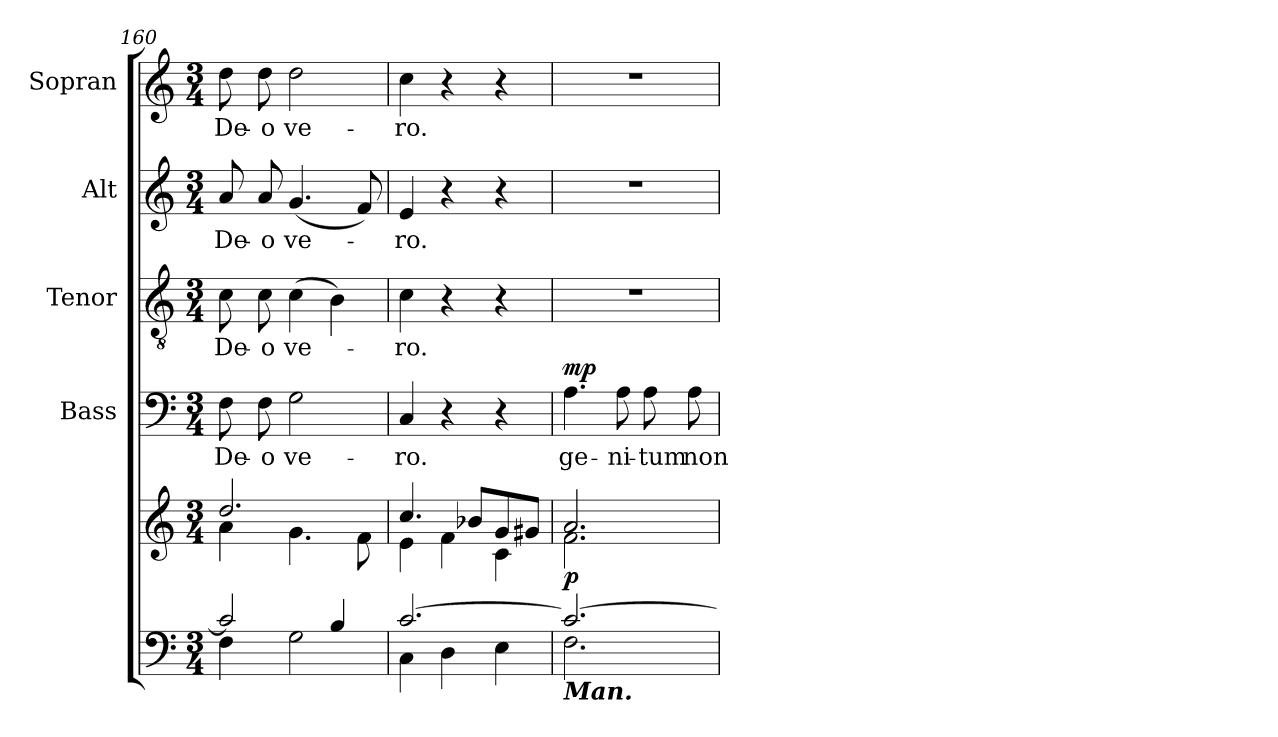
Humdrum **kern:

**kern	**kern	**dynam	**kern	**text	**dynam	**kern	**text	**kern	**text	**kern	**text
*part5	*part5	*part5	*part4	*part4	*part4	*part3	*part3	*part2	*part2	*part1	*part1
*staff6	*staff5	*staff5/6	*staff4	*staff4	*staff4	*staff3	*staff3	*staff2	*staff2	*staff1	*staff1
*	*	*	*I"Bass	*	*	*I"Tenor	*	*I"Alt	*	*I"Sopran	*
*	*	*	*I'B.	*	*	*I'T.	*	*I'A.	*	*I'S.	*
*clefF4	*clefG2	*	*clefF4	*	*	*clefGv2	*	*clefG2	*	*clefG2	*
*k[]	*k[]	*	*k[]	*	*	*k[]	*	*k[]	*	*k[]	*
*C:	*C:	*	*C:	*	*	*C:	*	*C:	*	*C:	*
*M3/4	*M3/4	*	*M3/4	*	*	*M3/4	*	*M3/4	*	*M3/4	*
=160	=160	=160	=160	=160	=160	=160	=160	=160	=160	=160	=160
*^	*^	*	*	*	*	*	*	*	*	*	*
!	!	!	!	!	!	!LO:LY:b	!	!	!LO:LY:b	!	!LO:LY:b	!	!LO:LY:b
2c/]	4F\	2.dd/	4a\	.	8F\	De-	.	8c\	De-	8a/	De-	8dd\	De-
!	!	!	!	!	!	!LO:LY:b	!	!	!LO:LY:b	!	!LO:LY:b	!	!LO:LY:b
.	.	.	.	.	8F\	-o	.	8c\	-o	8a/	-o	8dd\	-o
!	!	!	!	!	!	!LO:LY:b	!	!	!LO:LY:b	!	!LO:LY:b	!	!LO:LY:b
.	2G\	.	4.g\	.	2G\	ve-	.	(>4c\	ve-	(<4.g/	ve-	2dd\	ve-
4B/	.	.	.	.	.	.	.	4B\)	.	.	.	.	.
.	.	.	8f\	.	.	.	.	.	.	8f/)	.	.	.
=161	=161	=161	=161	=161	=161	=161	=161	=161	=161	=161	=161	=161	=161
!	!	!	!	!	!	!LO:LY:b	!	!	!LO:LY:b	!	!LO:LY:b	!	!LO:LY:b
[>2.c/	4C\	4.cc/	4e\	.	4C/	-ro.	.	4c\	-ro.	4e/	-ro.	4cc\	-ro.
.	4D\	.	4f\	.	4r	.	.	4r	.	4r	.	4r	.
.	.	8b-X/L	.	.	.	.	.	.	.	.	.	.	.
.	4E\	8g/	4c\	.	4r	.	.	4r	.	4r	.	4r	.
.	.	8g#X/J	.	.	.	.	.	.	.	.	.	.	.
=162	=162	=162	=162	=162	=162	=162	=162	=162	=162	=162	=162	=162	=162
!LO:TX:b:Bi:t=Man.	!	!	!	!	!	!	!	!	!	!	!	!	!
!	!	!	!	!LO:DY:b	!	!LO:LY:b	!LO:DY:a	!	!	!	!	!	!
2.c/_	2.F\	2.a/	2.f\	p	4.A\	ge-	mp	2.r	.	2.r	.	2.r	.
!	!	!	!	!	!	!LO:LY:b	!	!	!	!	!	!	!
.	.	.	.	.	8A\	-ni-	.	.	.	.	.	.	.
!	!	!	!	!	!	!LO:LY:b	!	!	!	!	!	!	!
.	.	.	.	.	8A\	-tum	.	.	.	.	.	.	.
!	!	!	!	!	!	!LO:LY:b	!	!	!	!	!	!	!
.	.	.	.	.	8A\	non	.	.	.	.	.	.	.
*v	*v	*	*	*	*	*	*	*	*	*	*	*	*
*	*v	*v	*	*	*	*	*	*	*	*	*	*
=	=	=	=	=	=	=	=	=	=	=	=
*-	*-	*-	*-	*-	*-	*-	*-	*-	*-	*-	*-
